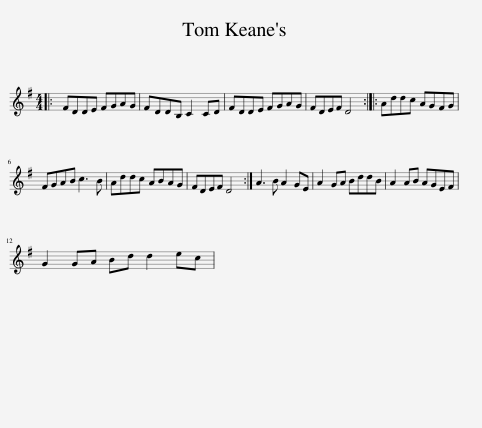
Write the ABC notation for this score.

X:1
L:1/8
M:4/4
I:linebreak $
K:G
V:1 treble
V:1
|: FDDE FGAG | FDDB, C2 CD | FDDE FGAG | FDEF D4 :: Addc AGFG |$ %5
 FGAB c3 B | Addc ABAG | FDEF D4 :| A3 B A2 GE | A2 GA BddB | %10
 A2 AB AGEF |$ G2 GA Bd d2 ec | %12
